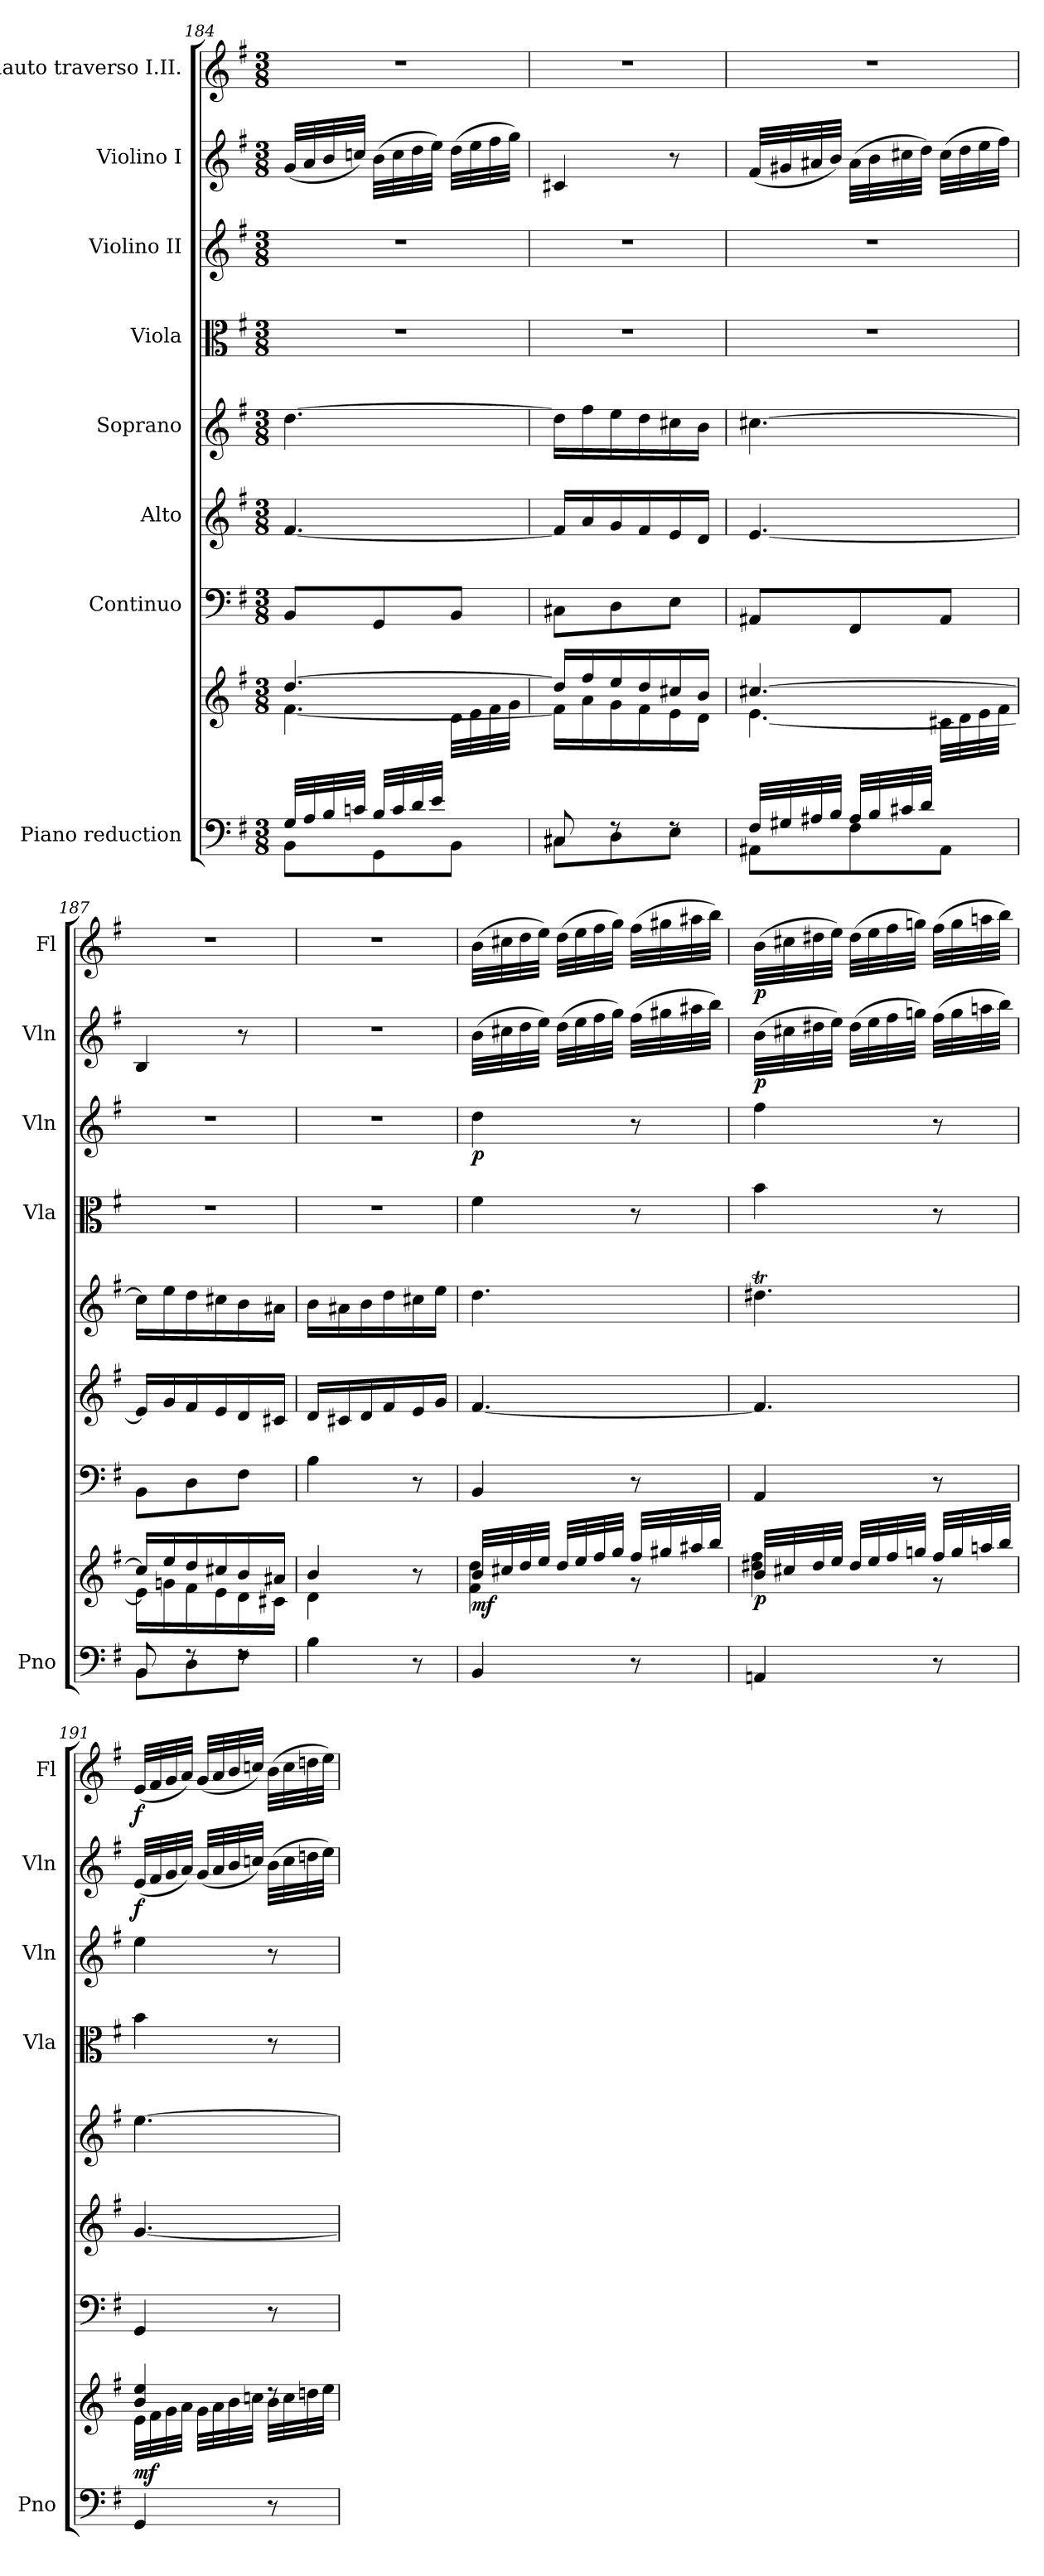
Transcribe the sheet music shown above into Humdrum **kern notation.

**kern	**kern	**dynam	**kern	**kern	**kern	**kern	**dynam	**kern	**dynam	**kern	**dynam	**kern	**dynam
*part8	*part8	*part8	*part7	*part6	*part5	*part4	*part4	*part3	*part3	*part2	*part2	*part1	*part1
*staff9	*staff8	*staff8/9	*staff7	*staff6	*staff5	*staff4	*staff4	*staff3	*staff3	*staff2	*staff2	*staff1	*staff1
*I"Piano reduction	*	*	*I"Continuo	*I"Alto	*I"Soprano	*I"Viola	*	*I"Violino II	*	*I"Violino I	*	*I"Flauto traverso I.II.	*
*I'Pno	*	*	*	*	*	*I'Vla	*	*I'Vln	*	*I'Vln	*	*I'Fl	*
*clefF4	*clefG2	*	*clefF4	*clefG2	*clefG2	*clefC3	*	*clefG2	*	*clefG2	*	*clefG2	*
*k[f#]	*k[f#]	*	*k[f#]	*k[f#]	*k[f#]	*k[f#]	*	*k[f#]	*	*k[f#]	*	*k[f#]	*
*M3/8	*M3/8	*	*M3/8	*M3/8	*M3/8	*M3/8	*	*M3/8	*	*M3/8	*	*M3/8	*
=184	=184	=184	=184	=184	=184	=184	=184	=184	=184	=184	=184	=184	=184
*^	*^	*	*	*	*	*	*	*	*	*	*	*	*
*	*	*	*^	*	*	*	*	*	*	*	*	*	*	*	*
32G/LLL	8BB\L	[4.dd/	[4.f#\	4ryy	.	8BB/L	[4.f#/	[4.dd\	4.r	.	4.r	.	(<32g/LLL	.	4.r	.
32A/	.	.	.	.	.	.	.	.	.	.	.	.	32a/	.	.	.
32B/	.	.	.	.	.	.	.	.	.	.	.	.	32b/	.	.	.
32cn/JJJ	.	.	.	.	.	.	.	.	.	.	.	.	32ccn/JJJ)	.	.	.
32B/LLL	8GG\	.	.	.	.	8GG/	.	.	.	.	.	.	(>32b\LLL	.	.	.
32c/	.	.	.	.	.	.	.	.	.	.	.	.	32cc\	.	.	.
32d/	.	.	.	.	.	.	.	.	.	.	.	.	32dd\	.	.	.
32e/JJJ	.	.	.	.	.	.	.	.	.	.	.	.	32ee\JJJ)	.	.	.
8ryy	8BB\J	.	.	32d\LLL	.	8BB/J	.	.	.	.	.	.	(>32dd\LLL	.	.	.
.	.	.	.	32e\	.	.	.	.	.	.	.	.	32ee\	.	.	.
.	.	.	.	32f#\	.	.	.	.	.	.	.	.	32ff#\	.	.	.
.	.	.	.	32g\JJJ	.	.	.	.	.	.	.	.	32gg\JJJ)	.	.	.
*	*	*	*v	*v	*	*	*	*	*	*	*	*	*	*	*	*
=185	=185	=185	=185	=185	=185	=185	=185	=185	=185	=185	=185	=185	=185	=185	=185
8C#X/	8C#\L	16dd/LL]	16f#\LL]	.	8C#X\L	16f#/LL]	16dd\LL]	4.r	.	4.r	.	4c#X/	.	4.r	.
.	.	16ff#/	16a\	.	.	16a/	16ff#\	.	.	.	.	.	.	.	.
8rF	8D\	16ee/	16g\	.	8D\	16g/	16ee\	.	.	.	.	.	.	.	.
.	.	16dd/	16f#\	.	.	16f#/	16dd\	.	.	.	.	.	.	.	.
8rF	8E\J	16cc#X/	16e\	.	8E\J	16e/	16cc#X\	.	.	.	.	8r	.	.	.
.	.	16b/JJ	16d\JJ	.	.	16d/JJ	16b\JJ	.	.	.	.	.	.	.	.
=186	=186	=186	=186	=186	=186	=186	=186	=186	=186	=186	=186	=186	=186	=186	=186
*	*	*	*^	*	*	*	*	*	*	*	*	*	*	*	*
32F#/LLL	8AA#X\L	[4.cc#X/	[4.e\	4ryy	.	8AA#X/L	[4.e/	[4.cc#X\	4.r	.	4.r	.	(<32f#/LLL	.	4.r	.
32G#X/	.	.	.	.	.	.	.	.	.	.	.	.	32g#X/	.	.	.
32A#X/	.	.	.	.	.	.	.	.	.	.	.	.	32a#X/	.	.	.
32B/JJJ	.	.	.	.	.	.	.	.	.	.	.	.	32b/JJJ)	.	.	.
32A#/LLL	8F#\	.	.	.	.	8FF#/	.	.	.	.	.	.	(>32a#\LLL	.	.	.
32B/	.	.	.	.	.	.	.	.	.	.	.	.	32b\	.	.	.
32c#X/	.	.	.	.	.	.	.	.	.	.	.	.	32cc#X\	.	.	.
32d/JJJ	.	.	.	.	.	.	.	.	.	.	.	.	32dd\JJJ)	.	.	.
8ryy	8AA#\J	.	.	32c#\LLL	.	8AA#/J	.	.	.	.	.	.	(>32cc#\LLL	.	.	.
.	.	.	.	32d\	.	.	.	.	.	.	.	.	32dd\	.	.	.
.	.	.	.	32e\	.	.	.	.	.	.	.	.	32ee\	.	.	.
.	.	.	.	32f#\JJJ	.	.	.	.	.	.	.	.	32ff#\JJJ)	.	.	.
*	*	*	*v	*v	*	*	*	*	*	*	*	*	*	*	*	*
=187	=187	=187	=187	=187	=187	=187	=187	=187	=187	=187	=187	=187	=187	=187	=187
8BB/	8BB\L	16cc#/LL]	16e\LL]	.	8BB\L	16e/LL]	16cc#\LL]	4.r	.	4.r	.	4B/	.	4.r	.
.	.	16ee/	16gn\	.	.	16g/	16ee\	.	.	.	.	.	.	.	.
8rF	8D\	16dd/	16f#\	.	8D\	16f#/	16dd\	.	.	.	.	.	.	.	.
.	.	16cc#X/	16e\	.	.	16e/	16cc#X\	.	.	.	.	.	.	.	.
8rF	8F#\J	16b/	16d\	.	8F#\J	16d/	16b\	.	.	.	.	8r	.	.	.
.	.	16a#X/JJ	16c#X\JJ	.	.	16c#X/JJ	16a#X\JJ	.	.	.	.	.	.	.	.
*v	*v	*	*	*	*	*	*	*	*	*	*	*	*	*	*
!!LO:PB:g=z
=188	=188	=188	=188	=188	=188	=188	=188	=188	=188	=188	=188	=188	=188	=188
4B\	4b/	4d\	.	4B\	16d/LL	16b\LL	4.r	.	4.r	.	4.r	.	4.r	.
.	.	.	.	.	16c#X/	16a#X\	.	.	.	.	.	.	.	.
.	.	.	.	.	16d/	16b\	.	.	.	.	.	.	.	.
.	.	.	.	.	16f#/	16dd\	.	.	.	.	.	.	.	.
8r	8r	8ryy	.	8r	16e/	16cc#X\	.	.	.	.	.	.	.	.
.	.	.	.	.	16g/JJ	16ee\JJ	.	.	.	.	.	.	.	.
=189	=189	=189	=189	=189	=189	=189	=189	=189	=189	=189	=189	=189	=189	=189
!	!	!	!LO:DY:b	!	!	!	!	!LO:DY:b	!	!	!	!	!	!
!	!	!	!	!	!	!	!	!LO:DY:n=1:b	!	!	!	!	!	!
!	!	!	!	!	!	!	!	!LO:DY:n=2:b	!	!LO:DY:b	!	!LO:DY:b	!	!
!	!	!	!	!	!	!	!	!	!	!	!	!LO:DY:n=1:b	!	!
!	!	!	!	!	!	!	!	!	!	!	!	!LO:DY:n=2:b	!	!LO:DY:b
!	!	!	!	!	!	!	!	!	!	!	!	!	!	!LO:DY:n=1:b
!	!	!	!	!	!	!	!	!	!	!	!	!	!	!LO:DY:n=2:b
4BB/	32b/LLL	4f#\ 4dd\	mf	4BB/	[4.f#/	4.dd\	4f#\	other-dynamics p other-dynamics	4dd\	p	(>32b\LLL	other-dynamics f other-dynamics	(>32b\LLL	other-dynamics f other-dynamics
.	32cc#X/	.	.	.	.	.	.	.	.	.	32cc#X\	.	32cc#X\	.
.	32dd/	.	.	.	.	.	.	.	.	.	32dd\	.	32dd\	.
.	32ee/JJJ	.	.	.	.	.	.	.	.	.	32ee\JJJ)	.	32ee\JJJ)	.
.	32dd/LLL	.	.	.	.	.	.	.	.	.	(>32dd\LLL	.	(>32dd\LLL	.
.	32ee/	.	.	.	.	.	.	.	.	.	32ee\	.	32ee\	.
.	32ff#/	.	.	.	.	.	.	.	.	.	32ff#\	.	32ff#\	.
.	32gg/JJJ	.	.	.	.	.	.	.	.	.	32gg\JJJ)	.	32gg\JJJ)	.
8r	32ff#/LLL	8r	.	8r	.	.	8r	.	8r	.	(>32ff#\LLL	.	(>32ff#\LLL	.
.	32gg#X/	.	.	.	.	.	.	.	.	.	32gg#X\	.	32gg#X\	.
.	32aa#X/	.	.	.	.	.	.	.	.	.	32aa#X\	.	32aa#X\	.
.	32bb/JJJ	.	.	.	.	.	.	.	.	.	32bb\JJJ)	.	32bb\JJJ)	.
=190	=190	=190	=190	=190	=190	=190	=190	=190	=190	=190	=190	=190	=190	=190
!	!	!	!LO:DY:b	!	!	!	!	!	!	!	!	!LO:DY:b	!	!LO:DY:b
4AAn/	32b/LLL	4dd#X\ 4ff#\	p	4AA/	4.f#/]	4.dd#Xt\	4b\	.	4ff#\	.	(>32b\LLL	p	(>32b\LLL	p
.	32cc#X/	.	.	.	.	.	.	.	.	.	32cc#X\	.	32cc#X\	.
.	32dd#/	.	.	.	.	.	.	.	.	.	32dd#X\	.	32dd#X\	.
.	32ee/JJJ	.	.	.	.	.	.	.	.	.	32ee\JJJ)	.	32ee\JJJ)	.
.	32dd#/LLL	.	.	.	.	.	.	.	.	.	(>32dd#\LLL	.	(>32dd#\LLL	.
.	32ee/	.	.	.	.	.	.	.	.	.	32ee\	.	32ee\	.
.	32ff#/	.	.	.	.	.	.	.	.	.	32ff#\	.	32ff#\	.
.	32ggn/JJJ	.	.	.	.	.	.	.	.	.	32ggn\JJJ)	.	32ggn\JJJ)	.
8r	32ff#/LLL	8r	.	8r	.	.	8r	.	8r	.	(>32ff#\LLL	.	(>32ff#\LLL	.
.	32gg/	.	.	.	.	.	.	.	.	.	32gg\	.	32gg\	.
.	32aan/	.	.	.	.	.	.	.	.	.	32aan\	.	32aan\	.
.	32bb/JJJ	.	.	.	.	.	.	.	.	.	32bb\JJJ)	.	32bb\JJJ)	.
=191	=191	=191	=191	=191	=191	=191	=191	=191	=191	=191	=191	=191	=191	=191
!	!	!	!LO:DY:b	!	!	!	!	!	!	!	!	!LO:DY:b	!	!LO:DY:b
4GG/	4b/ 4ee/	32e\LLL	mf	4GG/	[4.g/	[4.ee\	4b\	.	4ee\	.	(<32e/LLL	f	(<32e/LLL	f
.	.	32f#\	.	.	.	.	.	.	.	.	32f#/	.	32f#/	.
.	.	32g\	.	.	.	.	.	.	.	.	32g/	.	32g/	.
.	.	32a\JJJ	.	.	.	.	.	.	.	.	32a/JJJ)	.	32a/JJJ)	.
.	.	32g\LLL	.	.	.	.	.	.	.	.	(<32g/LLL	.	(<32g/LLL	.
.	.	32a\	.	.	.	.	.	.	.	.	32a/	.	32a/	.
.	.	32b\	.	.	.	.	.	.	.	.	32b/	.	32b/	.
.	.	32ccn\JJJ	.	.	.	.	.	.	.	.	32ccn/JJJ)	.	32ccn/JJJ)	.
8r	8rdd	32b\LLL	.	8r	.	.	8r	.	8r	.	(>32b\LLL	.	(>32b\LLL	.
.	.	32cc\	.	.	.	.	.	.	.	.	32cc\	.	32cc\	.
.	.	32ddn\	.	.	.	.	.	.	.	.	32ddn\	.	32ddn\	.
.	.	32ee\JJJ	.	.	.	.	.	.	.	.	32ee\JJJ)	.	32ee\JJJ)	.
*	*v	*v	*	*	*	*	*	*	*	*	*	*	*	*
=	=	=	=	=	=	=	=	=	=	=	=	=	=
*-	*-	*-	*-	*-	*-	*-	*-	*-	*-	*-	*-	*-	*-
